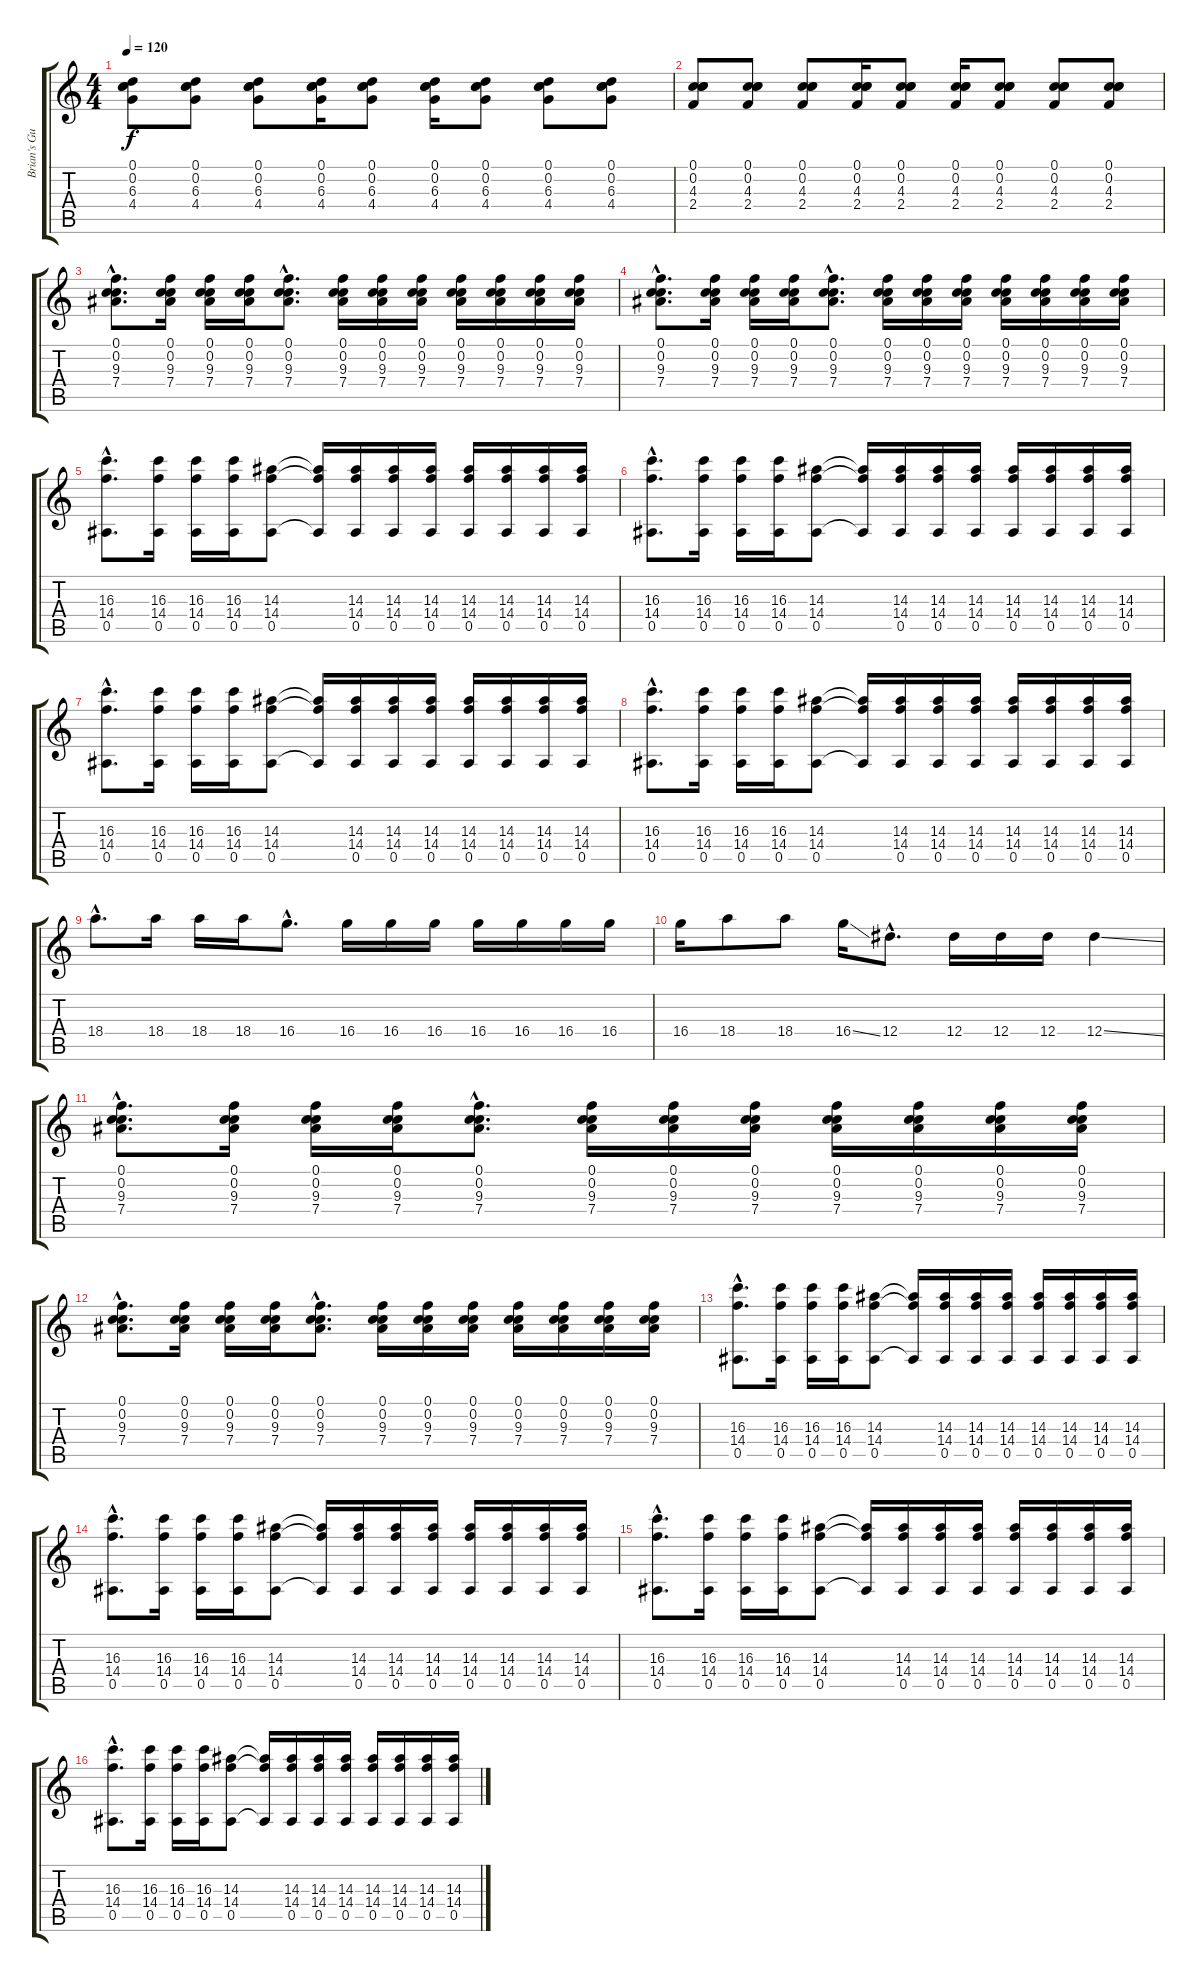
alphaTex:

\track ("Brian's Guitar" "Brian's Gu") {instrument distortionguitar}
\staff {score tabs}
\tuning (C4 C4 Ab3 Eb3 Bb2 F2) {hide}
\ts (4 4)
\tempo 120
\clef g2
\ks c
(0.1 0.2 6.3 4.4).8{dy f} (0.1 0.2 6.3 4.4).8 (0.1 0.2 6.3 4.4).8 (0.1 0.2 6.3 4.4).16 (0.1 0.2 6.3 4.4).8 (0.1 0.2 6.3 4.4).16 (0.1 0.2 6.3 4.4).8 (0.1 0.2 6.3 4.4).8 (0.1 0.2 6.3 4.4).8 |
(0.1 0.2 4.3 2.4).8 (0.1 0.2 4.3 2.4).8 (0.1 0.2 4.3 2.4).8 (0.1 0.2 4.3 2.4).16 (0.1 0.2 4.3 2.4).8 (0.1 0.2 4.3 2.4).16 (0.1 0.2 4.3 2.4).8 (0.1 0.2 4.3 2.4).8 (0.1 0.2 4.3 2.4).8 |
(0.1{hac} 0.2{hac} 9.3{hac} 7.4{hac}).8{d} (0.1 0.2 9.3 7.4).16 (0.1 0.2 9.3 7.4).16 (0.1 0.2 9.3 7.4).16 (0.1{hac} 0.2{hac} 9.3{hac} 7.4{hac}).8{d} (0.1 0.2 9.3 7.4).16 (0.1 0.2 9.3 7.4).16 (0.1 0.2 9.3 7.4).16 (0.1 0.2 9.3 7.4).16 (0.1 0.2 9.3 7.4).16 (0.1 0.2 9.3 7.4).16 (0.1 0.2 9.3 7.4).16 |
(0.1{hac} 0.2{hac} 9.3{hac} 7.4{hac}).8{d} (0.1 0.2 9.3 7.4).16 (0.1 0.2 9.3 7.4).16 (0.1 0.2 9.3 7.4).16 (0.1{hac} 0.2{hac} 9.3{hac} 7.4{hac}).8{d} (0.1 0.2 9.3 7.4).16 (0.1 0.2 9.3 7.4).16 (0.1 0.2 9.3 7.4).16 (0.1 0.2 9.3 7.4).16 (0.1 0.2 9.3 7.4).16 (0.1 0.2 9.3 7.4).16 (0.1 0.2 9.3 7.4).16 |
(16.3{hac} 14.4{hac} 0.5{hac}).8{d} (16.3 14.4 0.5).16 (16.3 14.4 0.5).16 (16.3 14.4 0.5).16 (14.3 14.4 0.5).8 (14.3{t} 14.4{t} 0.5{t}).16 (14.3 14.4 0.5).16 (14.3 14.4 0.5).16 (14.3 14.4 0.5).16 (14.3 14.4 0.5).16 (14.3 14.4 0.5).16 (14.3 14.4 0.5).16 (14.3 14.4 0.5).16 |
(16.3{hac} 14.4{hac} 0.5{hac}).8{d} (16.3 14.4 0.5).16 (16.3 14.4 0.5).16 (16.3 14.4 0.5).16 (14.3 14.4 0.5).8 (14.3{t} 14.4{t} 0.5{t}).16 (14.3 14.4 0.5).16 (14.3 14.4 0.5).16 (14.3 14.4 0.5).16 (14.3 14.4 0.5).16 (14.3 14.4 0.5).16 (14.3 14.4 0.5).16 (14.3 14.4 0.5).16 |
(16.3{hac} 14.4{hac} 0.5{hac}).8{d} (16.3 14.4 0.5).16 (16.3 14.4 0.5).16 (16.3 14.4 0.5).16 (14.3 14.4 0.5).8 (14.3{t} 14.4{t} 0.5{t}).16 (14.3 14.4 0.5).16 (14.3 14.4 0.5).16 (14.3 14.4 0.5).16 (14.3 14.4 0.5).16 (14.3 14.4 0.5).16 (14.3 14.4 0.5).16 (14.3 14.4 0.5).16 |
(16.3{hac} 14.4{hac} 0.5{hac}).8{d} (16.3 14.4 0.5).16 (16.3 14.4 0.5).16 (16.3 14.4 0.5).16 (14.3 14.4 0.5).8 (14.3{t} 14.4{t} 0.5{t}).16 (14.3 14.4 0.5).16 (14.3 14.4 0.5).16 (14.3 14.4 0.5).16 (14.3 14.4 0.5).16 (14.3 14.4 0.5).16 (14.3 14.4 0.5).16 (14.3 14.4 0.5).16 |
18.4{hac}.8{d} 18.4.16 18.4.16 18.4.16 16.4{hac}.8{d} 16.4.16 16.4.16 16.4.16 16.4.16 16.4.16 16.4.16 16.4.16 |
16.4.16 18.4.8 18.4.8 16.4{ss}.16 12.4{hac}.8{d} 12.4.16 12.4.16 12.4.16 12.4{ss}.4 |
(0.1{hac} 0.2{hac} 9.3{hac} 7.4{hac}).8{d} (0.1 0.2 9.3 7.4).16 (0.1 0.2 9.3 7.4).16 (0.1 0.2 9.3 7.4).16 (0.1{hac} 0.2{hac} 9.3{hac} 7.4{hac}).8{d} (0.1 0.2 9.3 7.4).16 (0.1 0.2 9.3 7.4).16 (0.1 0.2 9.3 7.4).16 (0.1 0.2 9.3 7.4).16 (0.1 0.2 9.3 7.4).16 (0.1 0.2 9.3 7.4).16 (0.1 0.2 9.3 7.4).16 |
(0.1{hac} 0.2{hac} 9.3{hac} 7.4{hac}).8{d} (0.1 0.2 9.3 7.4).16 (0.1 0.2 9.3 7.4).16 (0.1 0.2 9.3 7.4).16 (0.1{hac} 0.2{hac} 9.3{hac} 7.4{hac}).8{d} (0.1 0.2 9.3 7.4).16 (0.1 0.2 9.3 7.4).16 (0.1 0.2 9.3 7.4).16 (0.1 0.2 9.3 7.4).16 (0.1 0.2 9.3 7.4).16 (0.1 0.2 9.3 7.4).16 (0.1 0.2 9.3 7.4).16 |
(16.3{hac} 14.4{hac} 0.5{hac}).8{d} (16.3 14.4 0.5).16 (16.3 14.4 0.5).16 (16.3 14.4 0.5).16 (14.3 14.4 0.5).8 (14.3{t} 14.4{t} 0.5{t}).16 (14.3 14.4 0.5).16 (14.3 14.4 0.5).16 (14.3 14.4 0.5).16 (14.3 14.4 0.5).16 (14.3 14.4 0.5).16 (14.3 14.4 0.5).16 (14.3 14.4 0.5).16 |
(16.3{hac} 14.4{hac} 0.5{hac}).8{d} (16.3 14.4 0.5).16 (16.3 14.4 0.5).16 (16.3 14.4 0.5).16 (14.3 14.4 0.5).8 (14.3{t} 14.4{t} 0.5{t}).16 (14.3 14.4 0.5).16 (14.3 14.4 0.5).16 (14.3 14.4 0.5).16 (14.3 14.4 0.5).16 (14.3 14.4 0.5).16 (14.3 14.4 0.5).16 (14.3 14.4 0.5).16 |
(16.3{hac} 14.4{hac} 0.5{hac}).8{d} (16.3 14.4 0.5).16 (16.3 14.4 0.5).16 (16.3 14.4 0.5).16 (14.3 14.4 0.5).8 (14.3{t} 14.4{t} 0.5{t}).16 (14.3 14.4 0.5).16 (14.3 14.4 0.5).16 (14.3 14.4 0.5).16 (14.3 14.4 0.5).16 (14.3 14.4 0.5).16 (14.3 14.4 0.5).16 (14.3 14.4 0.5).16 |
(16.3{hac} 14.4{hac} 0.5{hac}).8{d} (16.3 14.4 0.5).16 (16.3 14.4 0.5).16 (16.3 14.4 0.5).16 (14.3 14.4 0.5).8 (14.3{t} 14.4{t} 0.5{t}).16 (14.3 14.4 0.5).16 (14.3 14.4 0.5).16 (14.3 14.4 0.5).16 (14.3 14.4 0.5).16 (14.3 14.4 0.5).16 (14.3 14.4 0.5).16 (14.3 14.4 0.5).16
